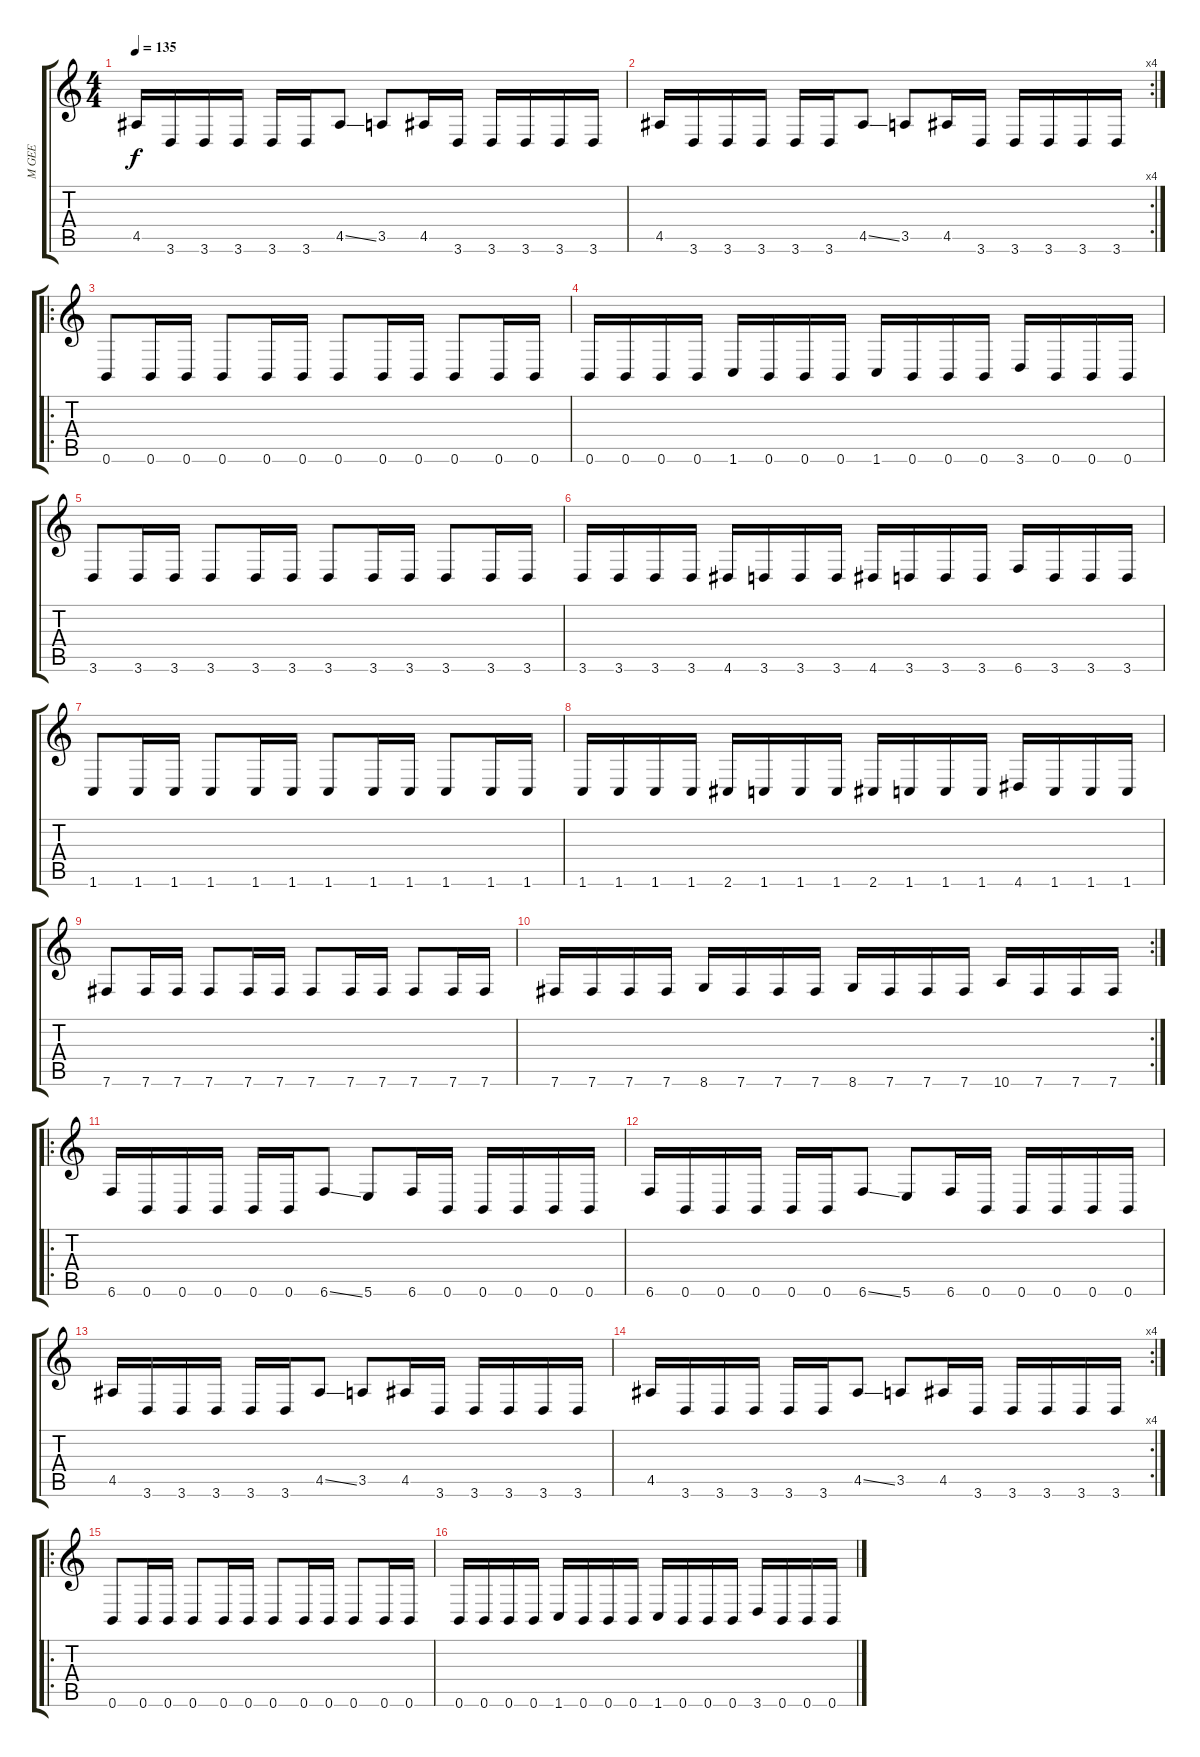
\track ("M GEE" "M GEE") {instrument distortionguitar}
\staff {score tabs}
\tuning (Db4 Ab3 E3 B2 Gb2 B1) {hide}
\ts (4 4)
\tempo 135
\clef g2
\ks c
4.5.16{dy f} 3.6.16 3.6.16 3.6.16 3.6.16 3.6.16 4.5{ss}.8 3.5.8 4.5.16 3.6.16 3.6.16 3.6.16 3.6.16 3.6.16 |
\rc 4
4.5.16 3.6.16 3.6.16 3.6.16 3.6.16 3.6.16 4.5{ss}.8 3.5.8 4.5.16 3.6.16 3.6.16 3.6.16 3.6.16 3.6.16 |
\ro
0.6.8 0.6.16 0.6.16 0.6.8 0.6.16 0.6.16 0.6.8 0.6.16 0.6.16 0.6.8 0.6.16 0.6.16 |
0.6.16 0.6.16 0.6.16 0.6.16 1.6.16 0.6.16 0.6.16 0.6.16 1.6.16 0.6.16 0.6.16 0.6.16 3.6.16 0.6.16 0.6.16 0.6.16 |
3.6.8 3.6.16 3.6.16 3.6.8 3.6.16 3.6.16 3.6.8 3.6.16 3.6.16 3.6.8 3.6.16 3.6.16 |
3.6.16 3.6.16 3.6.16 3.6.16 4.6.16 3.6.16 3.6.16 3.6.16 4.6.16 3.6.16 3.6.16 3.6.16 6.6.16 3.6.16 3.6.16 3.6.16 |
1.6.8 1.6.16 1.6.16 1.6.8 1.6.16 1.6.16 1.6.8 1.6.16 1.6.16 1.6.8 1.6.16 1.6.16 |
1.6.16 1.6.16 1.6.16 1.6.16 2.6.16 1.6.16 1.6.16 1.6.16 2.6.16 1.6.16 1.6.16 1.6.16 4.6.16 1.6.16 1.6.16 1.6.16 |
7.6.8 7.6.16 7.6.16 7.6.8 7.6.16 7.6.16 7.6.8 7.6.16 7.6.16 7.6.8 7.6.16 7.6.16 |
\rc 2
7.6.16 7.6.16 7.6.16 7.6.16 8.6.16 7.6.16 7.6.16 7.6.16 8.6.16 7.6.16 7.6.16 7.6.16 10.6.16 7.6.16 7.6.16 7.6.16 |
\ro
6.6.16 0.6.16 0.6.16 0.6.16 0.6.16 0.6.16 6.6{ss}.8 5.6.8 6.6.16 0.6.16 0.6.16 0.6.16 0.6.16 0.6.16 |
6.6.16 0.6.16 0.6.16 0.6.16 0.6.16 0.6.16 6.6{ss}.8 5.6.8 6.6.16 0.6.16 0.6.16 0.6.16 0.6.16 0.6.16 |
4.5.16 3.6.16 3.6.16 3.6.16 3.6.16 3.6.16 4.5{ss}.8 3.5.8 4.5.16 3.6.16 3.6.16 3.6.16 3.6.16 3.6.16 |
\rc 4
4.5.16 3.6.16 3.6.16 3.6.16 3.6.16 3.6.16 4.5{ss}.8 3.5.8 4.5.16 3.6.16 3.6.16 3.6.16 3.6.16 3.6.16 |
\ro
0.6.8 0.6.16 0.6.16 0.6.8 0.6.16 0.6.16 0.6.8 0.6.16 0.6.16 0.6.8 0.6.16 0.6.16 |
0.6.16 0.6.16 0.6.16 0.6.16 1.6.16 0.6.16 0.6.16 0.6.16 1.6.16 0.6.16 0.6.16 0.6.16 3.6.16 0.6.16 0.6.16 0.6.16
